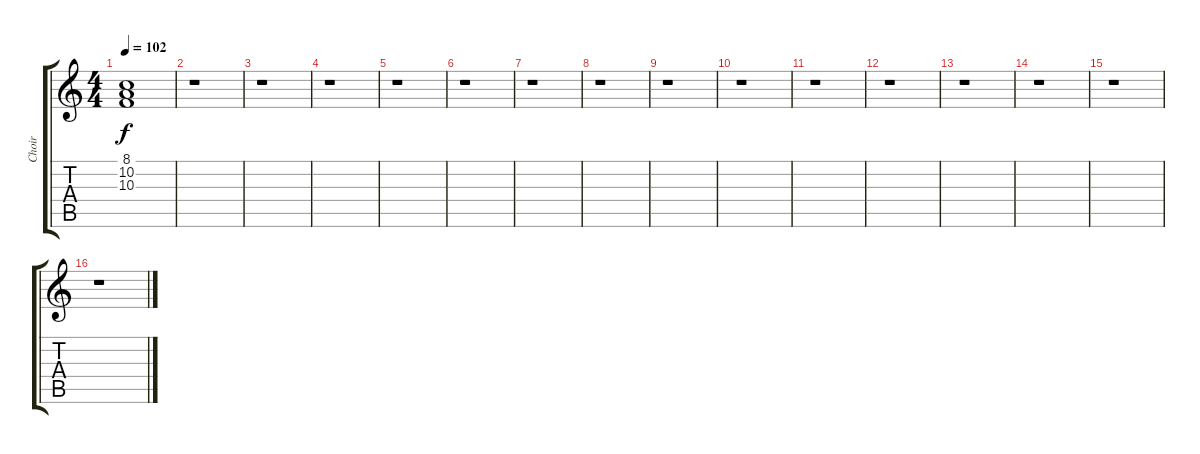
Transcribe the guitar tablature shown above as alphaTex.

\track ("Choir" "Choir") {instrument choiraahs}
\staff {score tabs}
\tuning (E4 B3 G3 D3 A2 E2) {hide}
\ts (4 4)
\tempo 102
\clef g2
\ks c
(8.1 10.2 10.3).1{dy f} |
r.1 |
r.1 |
r.1 |
r.1 |
r.1 |
r.1 |
r.1 |
r.1 |
r.1 |
r.1 |
r.1 |
r.1 |
r.1 |
r.1 |
r.1
